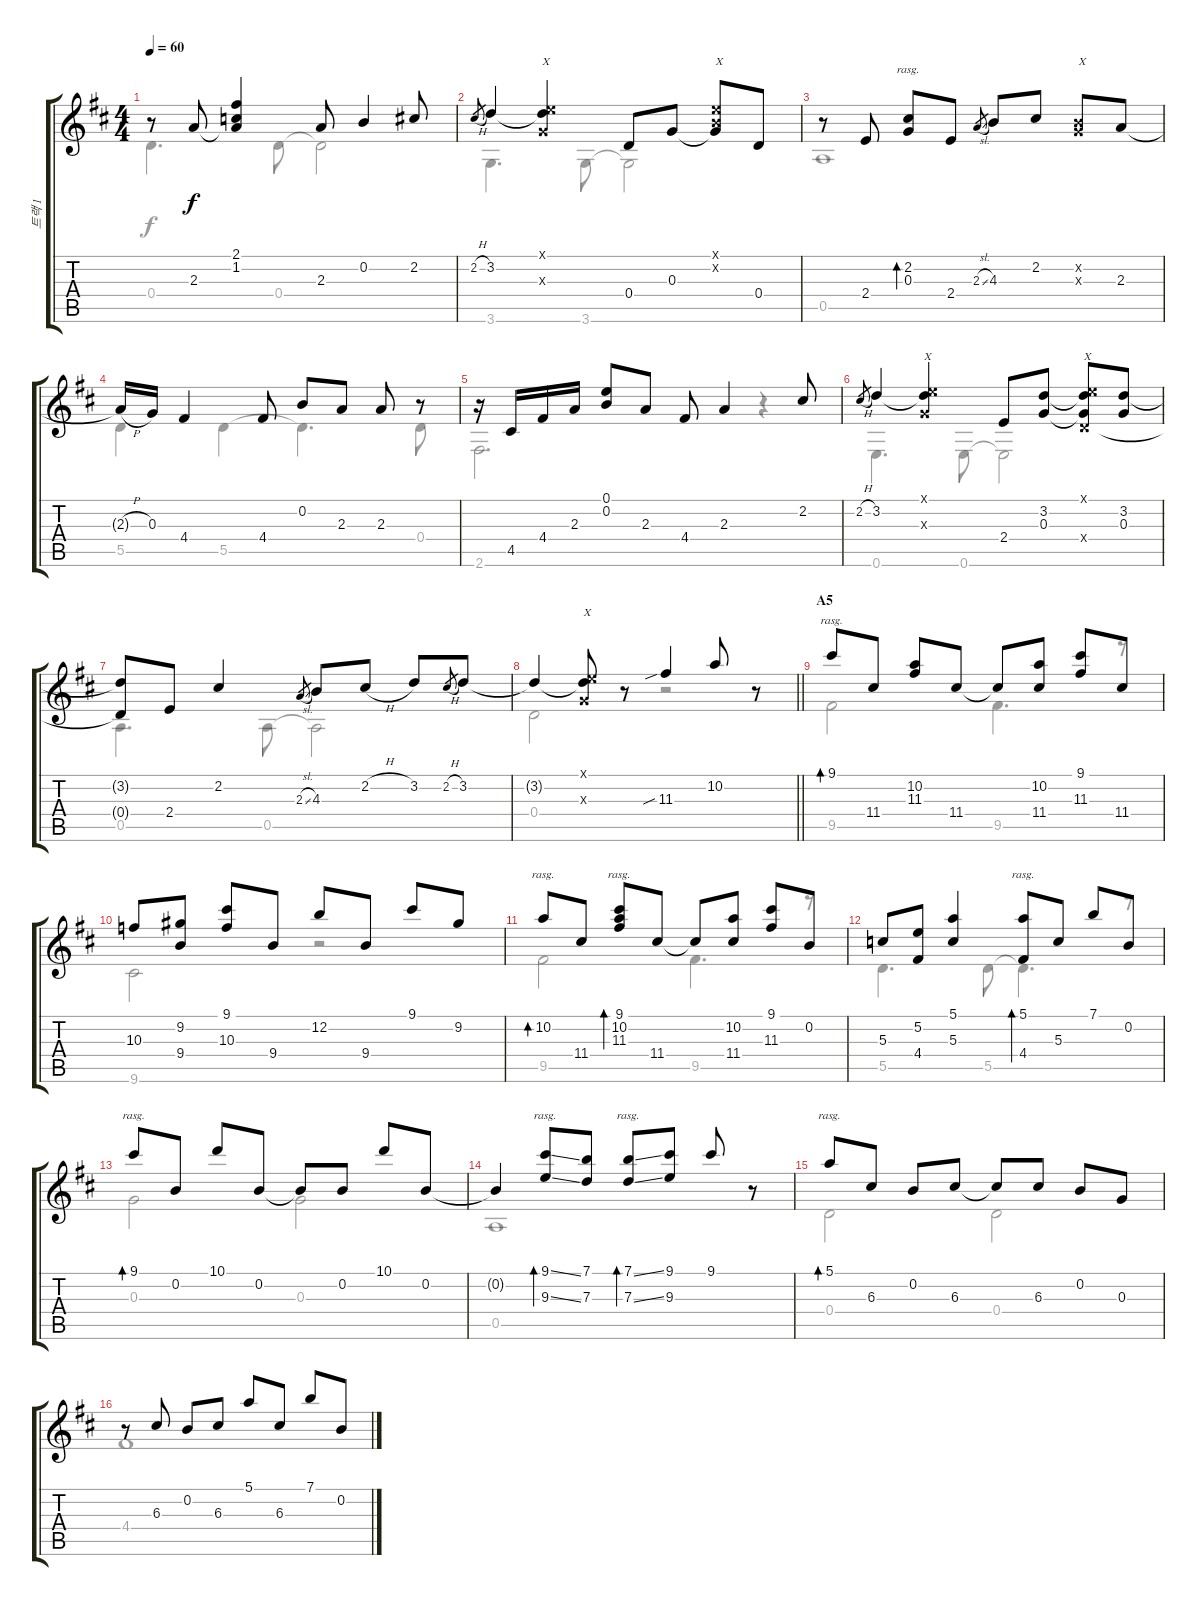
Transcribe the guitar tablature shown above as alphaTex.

\track ("트랙 1" "트랙 1") {instrument acousticguitarsteel}
\staff {score tabs}
\tuning (E4 B3 G3 D3 A2 E2) {hide}
\voice
\ts (4 4)
\tempo 60
\clef g2
\ks d
r.8{dy f} 2.3.8 (2.1 1.2 2.3{t}).4 2.3.8 0.2.4 2.2.8 |
2.2{h}.8{gr} 3.2.4 (0.1{x} 3.2{t} 0.3{x}).4{txt "X"} 0.4.8 0.3.8 (0.1{x} 0.2{x} 0.3{t}).8{txt "X"} 0.4.8 |
r.8 2.4.8 (2.2 0.3).8{bd 60 rasg ii} 2.4.8 2.3{sl}.8{gr} 4.3.8 2.2.8 (0.2{x} 0.3{x}).8{txt "X"} 2.3.8 |
2.3{h t}.16 0.3.16 4.4.4 4.4.8 0.2.8 2.3.8 2.3.8 r.8 |
r.16 4.5.16 4.4.16 2.3.16 (0.1 0.2).8 2.3.8 4.4.8 2.3.4 2.2.8 |
2.2{h}.8{gr} 3.2.4 (0.1{x} 3.2{t} 0.3{x}).4{txt "X"} 2.4.8 (3.2 0.3).8 (0.1{x} 3.2{t} 0.3{t} 0.4{x}).8{txt "X"} (3.2 0.3).8 |
(3.2{t} 0.4{t}).8 2.4.8 2.2.4 2.3{sl}.8{gr} 4.3.8 2.2{h}.8 3.2.8 2.2{h}.8{gr} 3.2.8 |
\barLineRight lightlight
3.2{t}.4 (0.1{x} 3.2{t} 0.3{x}).8{txt "X"} r.8 11.3{sib}.4 10.2.8 r.8 |
\section ("" "A5")
9.1.8{bd 60 rasg ii} 11.4.8 (10.2 11.3).8 11.4.8 11.4{t}.8 (10.2 11.4).8 (9.1 11.3).8 11.4.8 |
10.3.8 (9.2 9.4).8 (9.1 10.3).8 9.4.8 12.2.8 9.4.8 9.1.8 9.2.8 |
10.2.8{bd 60 rasg ii} 11.4.8 (9.1 10.2 11.3).8{bd 60 rasg ii} 11.4.8 11.4{t}.8 (10.2 11.4).8 (9.1 11.3).8 0.2.8 |
5.3.8 (5.2 4.4).8 (5.1 5.3).4 (5.1 4.4).8{bd 60 rasg ii} 5.3.8 7.1.8 0.2.8 |
9.1.8{bd 60 rasg ii} 0.2.8 10.1.8 0.2.8 0.2{t}.8 0.2.8 10.1.8 0.2.8 |
0.2{t}.4 (9.1{ss} 9.3{ss}).8{bd 60 rasg ii} (7.1 7.3).8 (7.1{ss} 7.3{ss}).8{bd 60 rasg ii} (9.1 9.3).8 9.1.8 r.8 |
5.1.8{bd 60 rasg ii} 6.3.8 0.2.8 6.3.8 6.3{t}.8 6.3.8 0.2.8 0.3.8 |
r.8 6.3.8 0.2.8 6.3.8 5.1.8 6.3.8 7.1.8 0.2.8
\voice
\clef g2
\ottava regular
\simile none
\ks d
0.4.4{d dy f} 0.4.8 0.4{t}.2 |
3.6.4{d} 3.6.8 3.6{t}.2 |
0.5.1 |
5.5.4 5.5.4 5.5{t}.4{d} 0.4.8 |
2.6.2{d} r.4 |
0.6.4{d} 0.6.8 0.6{t}.2 |
0.5.4{d} 0.5.8 0.5{t}.2 |
\barLineRight lightlight
0.4.2 r.2 |
9.5.2 9.5.4{d} r.8 |
9.6.2 r.2 |
9.5.2 9.5.4{d} r.8 |
5.5.4{d} 5.5.8 5.5{t}.4{d} r.8 |
0.3.2 0.3.2 |
0.5.1 |
0.4.2 0.4.2 |
4.4.1
